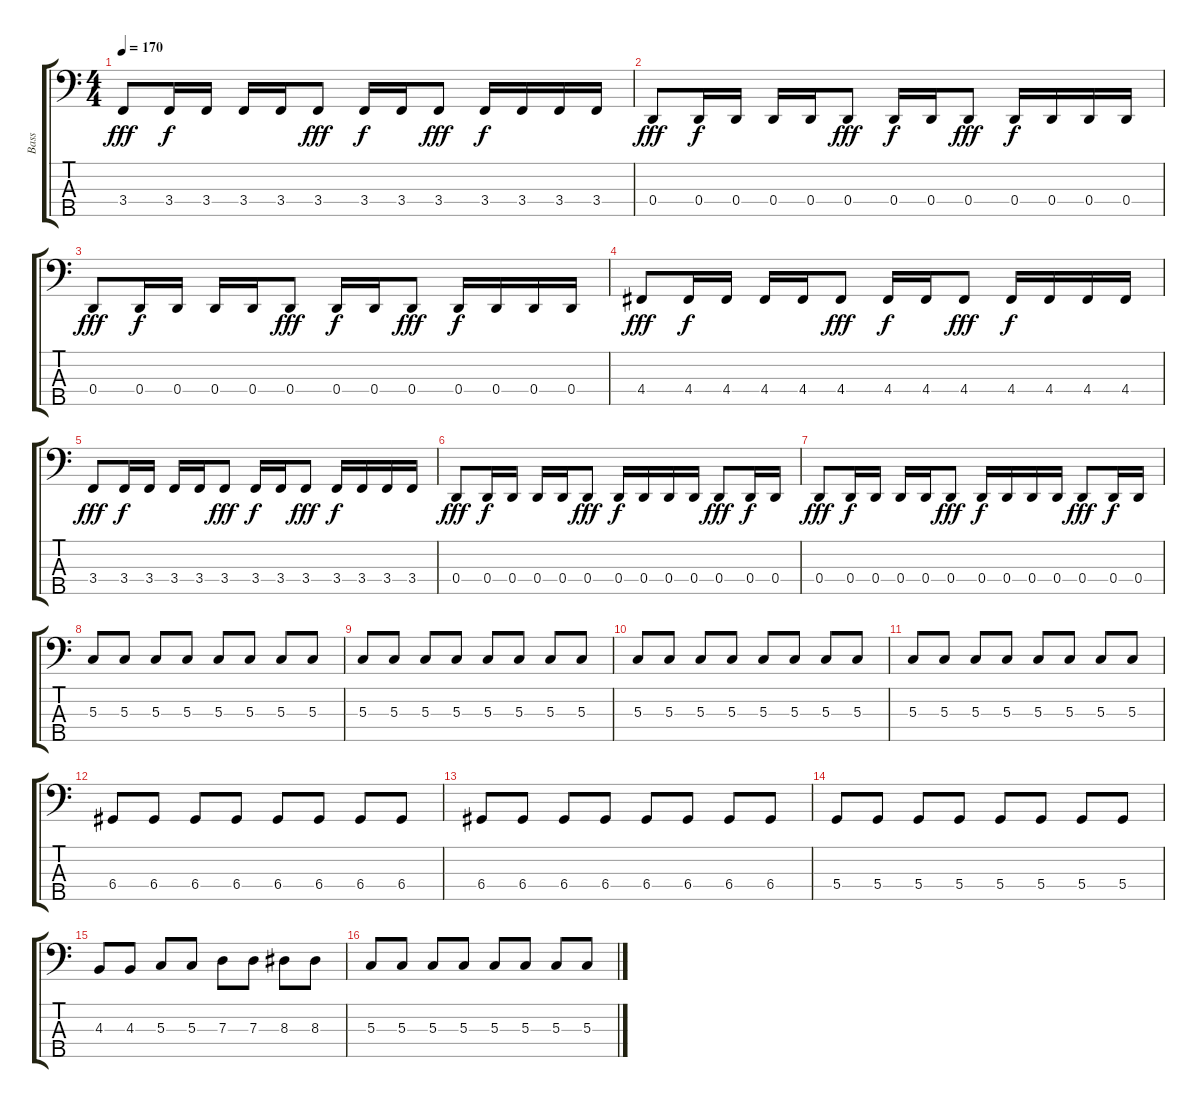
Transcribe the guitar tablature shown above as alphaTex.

\track ("Bass" "Bass") {instrument electricbassfinger}
\staff {score tabs}
\tuning (F2 C2 G1 D1 A0) {hide}
\ts (4 4)
\tempo 170
\clef f4
\ks c
3.4.8{dy fff} 3.4.16{dy f} 3.4.16 3.4.16 3.4.16 3.4.8{dy fff} 3.4.16{dy f} 3.4.16 3.4.8{dy fff} 3.4.16{dy f} 3.4.16 3.4.16 3.4.16 |
0.4.8{dy fff} 0.4.16{dy f} 0.4.16 0.4.16 0.4.16 0.4.8{dy fff} 0.4.16{dy f} 0.4.16 0.4.8{dy fff} 0.4.16{dy f} 0.4.16 0.4.16 0.4.16 |
0.4.8{dy fff} 0.4.16{dy f} 0.4.16 0.4.16 0.4.16 0.4.8{dy fff} 0.4.16{dy f} 0.4.16 0.4.8{dy fff} 0.4.16{dy f} 0.4.16 0.4.16 0.4.16 |
4.4.8{dy fff} 4.4.16{dy f} 4.4.16 4.4.16 4.4.16 4.4.8{dy fff} 4.4.16{dy f} 4.4.16 4.4.8{dy fff} 4.4.16{dy f} 4.4.16 4.4.16 4.4.16 |
3.4.8{dy fff} 3.4.16{dy f} 3.4.16 3.4.16 3.4.16 3.4.8{dy fff} 3.4.16{dy f} 3.4.16 3.4.8{dy fff} 3.4.16{dy f} 3.4.16 3.4.16 3.4.16 |
0.4.8{dy fff} 0.4.16{dy f} 0.4.16 0.4.16 0.4.16 0.4.8{dy fff} 0.4.16{dy f} 0.4.16 0.4.16 0.4.16 0.4.8{dy fff} 0.4.16{dy f} 0.4.16 |
0.4.8{dy fff} 0.4.16{dy f} 0.4.16 0.4.16 0.4.16 0.4.8{dy fff} 0.4.16{dy f} 0.4.16 0.4.16 0.4.16 0.4.8{dy fff} 0.4.16{dy f} 0.4.16 |
5.3.8 5.3.8 5.3.8 5.3.8 5.3.8 5.3.8 5.3.8 5.3.8 |
5.3.8 5.3.8 5.3.8 5.3.8 5.3.8 5.3.8 5.3.8 5.3.8 |
5.3.8 5.3.8 5.3.8 5.3.8 5.3.8 5.3.8 5.3.8 5.3.8 |
5.3.8 5.3.8 5.3.8 5.3.8 5.3.8 5.3.8 5.3.8 5.3.8 |
6.4.8 6.4.8 6.4.8 6.4.8 6.4.8 6.4.8 6.4.8 6.4.8 |
6.4.8 6.4.8 6.4.8 6.4.8 6.4.8 6.4.8 6.4.8 6.4.8 |
5.4.8 5.4.8 5.4.8 5.4.8 5.4.8 5.4.8 5.4.8 5.4.8 |
4.3.8 4.3.8 5.3.8 5.3.8 7.3.8 7.3.8 8.3.8 8.3.8 |
5.3.8 5.3.8 5.3.8 5.3.8 5.3.8 5.3.8 5.3.8 5.3.8
